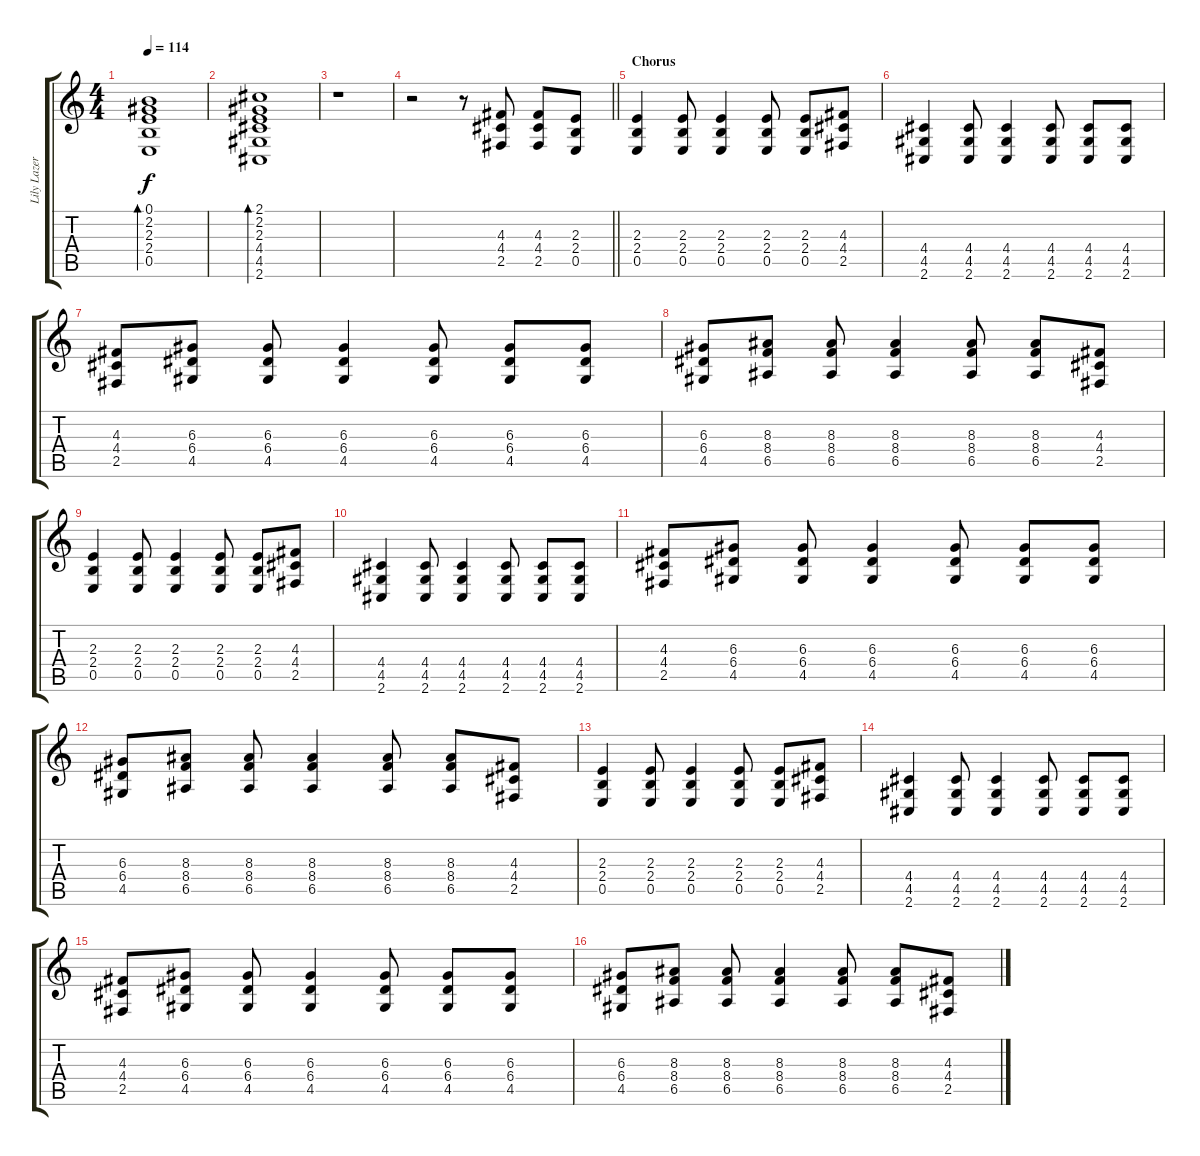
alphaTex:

\track ("Lily Lazer (Guitar)" "Lily Lazer") {instrument distortionguitar}
\staff {score tabs}
\tuning (B3 Gb3 D3 A2 E2 B1) {hide}
\ts (4 4)
\tempo 114
\clef g2
\ks c
(0.1 2.2 2.3 2.4 0.5).1{bd 120 dy f} |
(2.1 2.2 2.3 4.4 4.5 2.6).1{bd 120} |
r.1 |
\barLineRight lightlight
r.2 r.8 (4.3 4.4 2.5).8 (4.3 4.4 2.5).8 (2.3 2.4 0.5).8 |
\section ("" "Chorus")
(2.3 2.4 0.5).4 (2.3 2.4 0.5).8 (2.3 2.4 0.5).4 (2.3 2.4 0.5).8 (2.3 2.4 0.5).8 (4.3 4.4 2.5).8 |
(4.4 4.5 2.6).4 (4.4 4.5 2.6).8 (4.4 4.5 2.6).4 (4.4 4.5 2.6).8 (4.4 4.5 2.6).8 (4.4 4.5 2.6).8 |
(4.3 4.4 2.5).8 (6.3 6.4 4.5).8 (6.3 6.4 4.5).8 (6.3 6.4 4.5).4 (6.3 6.4 4.5).8 (6.3 6.4 4.5).8 (6.3 6.4 4.5).8 |
(6.3 6.4 4.5).8 (8.3 8.4 6.5).8 (8.3 8.4 6.5).8 (8.3 8.4 6.5).4 (8.3 8.4 6.5).8 (8.3 8.4 6.5).8 (4.3 4.4 2.5).8 |
(2.3 2.4 0.5).4 (2.3 2.4 0.5).8 (2.3 2.4 0.5).4 (2.3 2.4 0.5).8 (2.3 2.4 0.5).8 (4.3 4.4 2.5).8 |
(4.4 4.5 2.6).4 (4.4 4.5 2.6).8 (4.4 4.5 2.6).4 (4.4 4.5 2.6).8 (4.4 4.5 2.6).8 (4.4 4.5 2.6).8 |
(4.3 4.4 2.5).8 (6.3 6.4 4.5).8 (6.3 6.4 4.5).8 (6.3 6.4 4.5).4 (6.3 6.4 4.5).8 (6.3 6.4 4.5).8 (6.3 6.4 4.5).8 |
(6.3 6.4 4.5).8 (8.3 8.4 6.5).8 (8.3 8.4 6.5).8 (8.3 8.4 6.5).4 (8.3 8.4 6.5).8 (8.3 8.4 6.5).8 (4.3 4.4 2.5).8 |
(2.3 2.4 0.5).4 (2.3 2.4 0.5).8 (2.3 2.4 0.5).4 (2.3 2.4 0.5).8 (2.3 2.4 0.5).8 (4.3 4.4 2.5).8 |
(4.4 4.5 2.6).4 (4.4 4.5 2.6).8 (4.4 4.5 2.6).4 (4.4 4.5 2.6).8 (4.4 4.5 2.6).8 (4.4 4.5 2.6).8 |
(4.3 4.4 2.5).8 (6.3 6.4 4.5).8 (6.3 6.4 4.5).8 (6.3 6.4 4.5).4 (6.3 6.4 4.5).8 (6.3 6.4 4.5).8 (6.3 6.4 4.5).8 |
(6.3 6.4 4.5).8 (8.3 8.4 6.5).8 (8.3 8.4 6.5).8 (8.3 8.4 6.5).4 (8.3 8.4 6.5).8 (8.3 8.4 6.5).8 (4.3 4.4 2.5).8
